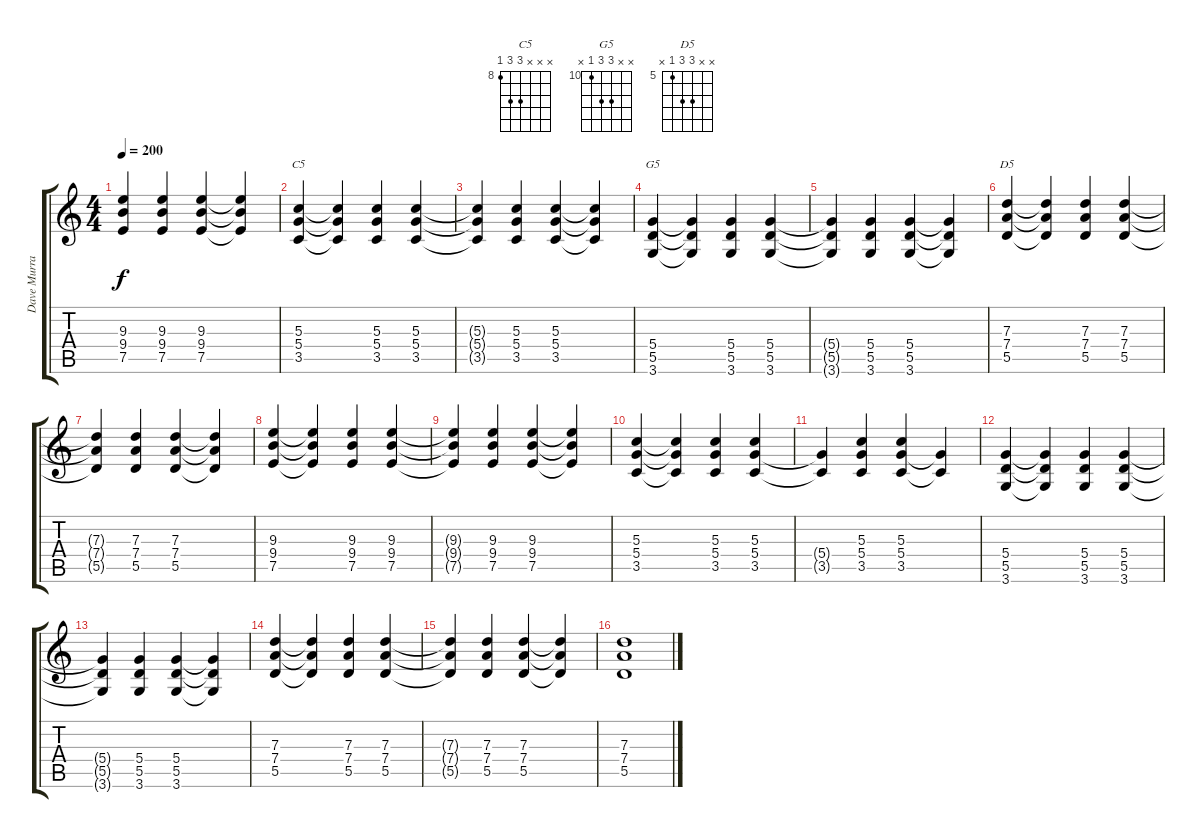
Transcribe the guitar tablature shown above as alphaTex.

\track ("Dave Murray" "Dave Murra") {instrument distortionguitar}
\staff {score tabs}
\tuning (E4 B3 G3 D3 A2 E2) {hide}
\chord ("C5" x x x 10 10 8) {firstfret 8}
\chord ("G5" x x 12 12 10 x) {firstfret 10}
\chord ("D5" x x 7 7 5 x) {firstfret 5}
\ts (4 4)
\tempo 200
\clef g2
\ks c
(9.3{t} 9.4{t} 7.5{t}).4{dy f} (9.3 9.4 7.5).4 (9.3 9.4 7.5).4 (9.3{t} 9.4{t} 7.5{t}).4 |
(5.3 5.4 3.5).4{ch "C5"} (5.3{t} 5.4{t} 3.5{t}).4 (5.3 5.4 3.5).4 (5.3 5.4 3.5).4 |
(5.3{t} 5.4{t} 3.5{t}).4 (5.3 5.4 3.5).4 (5.3 5.4 3.5).4 (5.3{t} 5.4{t} 3.5{t}).4 |
(5.4 5.5 3.6).4{ch "G5"} (5.4{t} 5.5{t} 3.6{t}).4 (5.4 5.5 3.6).4 (5.4 5.5 3.6).4 |
(5.4{t} 5.5{t} 3.6{t}).4 (5.4 5.5 3.6).4 (5.4 5.5 3.6).4 (5.4{t} 5.5{t} 3.6{t}).4 |
(7.3 7.4 5.5).4{ch "D5"} (7.3{t} 7.4{t} 5.5{t}).4 (7.3 7.4 5.5).4 (7.3 7.4 5.5).4 |
(7.3{t} 7.4{t} 5.5{t}).4 (7.3 7.4 5.5).4 (7.3 7.4 5.5).4 (7.3{t} 7.4{t} 5.5{t}).4 |
(9.3 9.4 7.5).4 (9.3{t} 9.4{t} 7.5{t}).4 (9.3 9.4 7.5).4 (9.3 9.4 7.5).4 |
(9.3{t} 9.4{t} 7.5{t}).4 (9.3 9.4 7.5).4 (9.3 9.4 7.5).4 (9.3{t} 9.4{t} 7.5{t}).4 |
(5.3 5.4 3.5).4 (5.3{t} 5.4{t} 3.5{t}).4 (5.3 5.4 3.5).4 (5.3 5.4 3.5).4 |
(5.4{t} 3.5{t}).4 (5.3 5.4 3.5).4 (5.3 5.4 3.5).4 (5.4{t} 3.5{t}).4 |
(5.4 5.5 3.6).4 (5.4{t} 5.5{t} 3.6{t}).4 (5.4 5.5 3.6).4 (5.4 5.5 3.6).4 |
(5.4{t} 5.5{t} 3.6{t}).4 (5.4 5.5 3.6).4 (5.4 5.5 3.6).4 (5.4{t} 5.5{t} 3.6{t}).4 |
(7.3 7.4 5.5).4 (7.3{t} 7.4{t} 5.5{t}).4 (7.3 7.4 5.5).4 (7.3 7.4 5.5).4 |
(7.3{t} 7.4{t} 5.5{t}).4 (7.3 7.4 5.5).4 (7.3 7.4 5.5).4 (7.3{t} 7.4{t} 5.5{t}).4 |
(7.3 7.4 5.5).1
